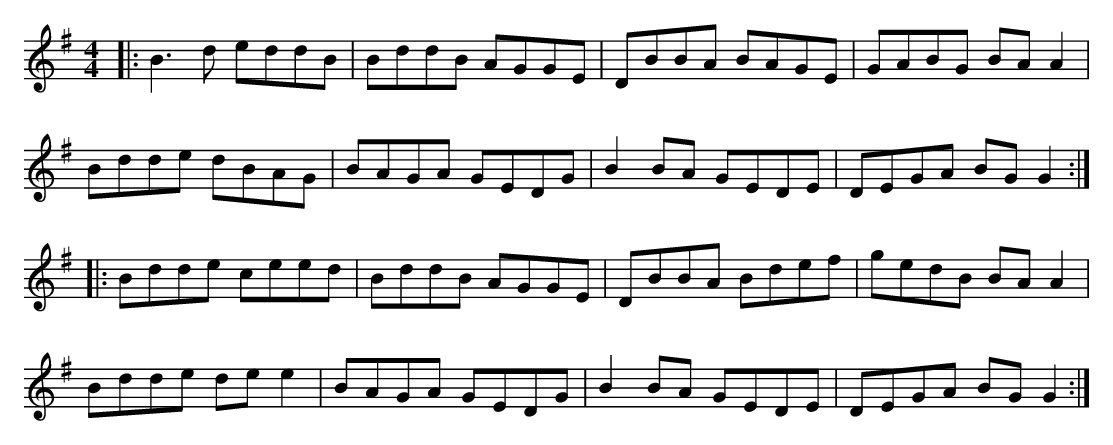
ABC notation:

X:1
M:4/4
K:G
|:B3d eddB|BddB AGGE|DBBA BAGE|GABG BAA2|
Bdde dBAG|BAGA GEDG|B2BA GEDE|DEGA BGG2:|
|:Bdde ceed|BddB AGGE|DBBA Bdef|gedB BAA2|
Bdde dee2|BAGA GEDG|B2BA GEDE|DEGA BGG2:|
